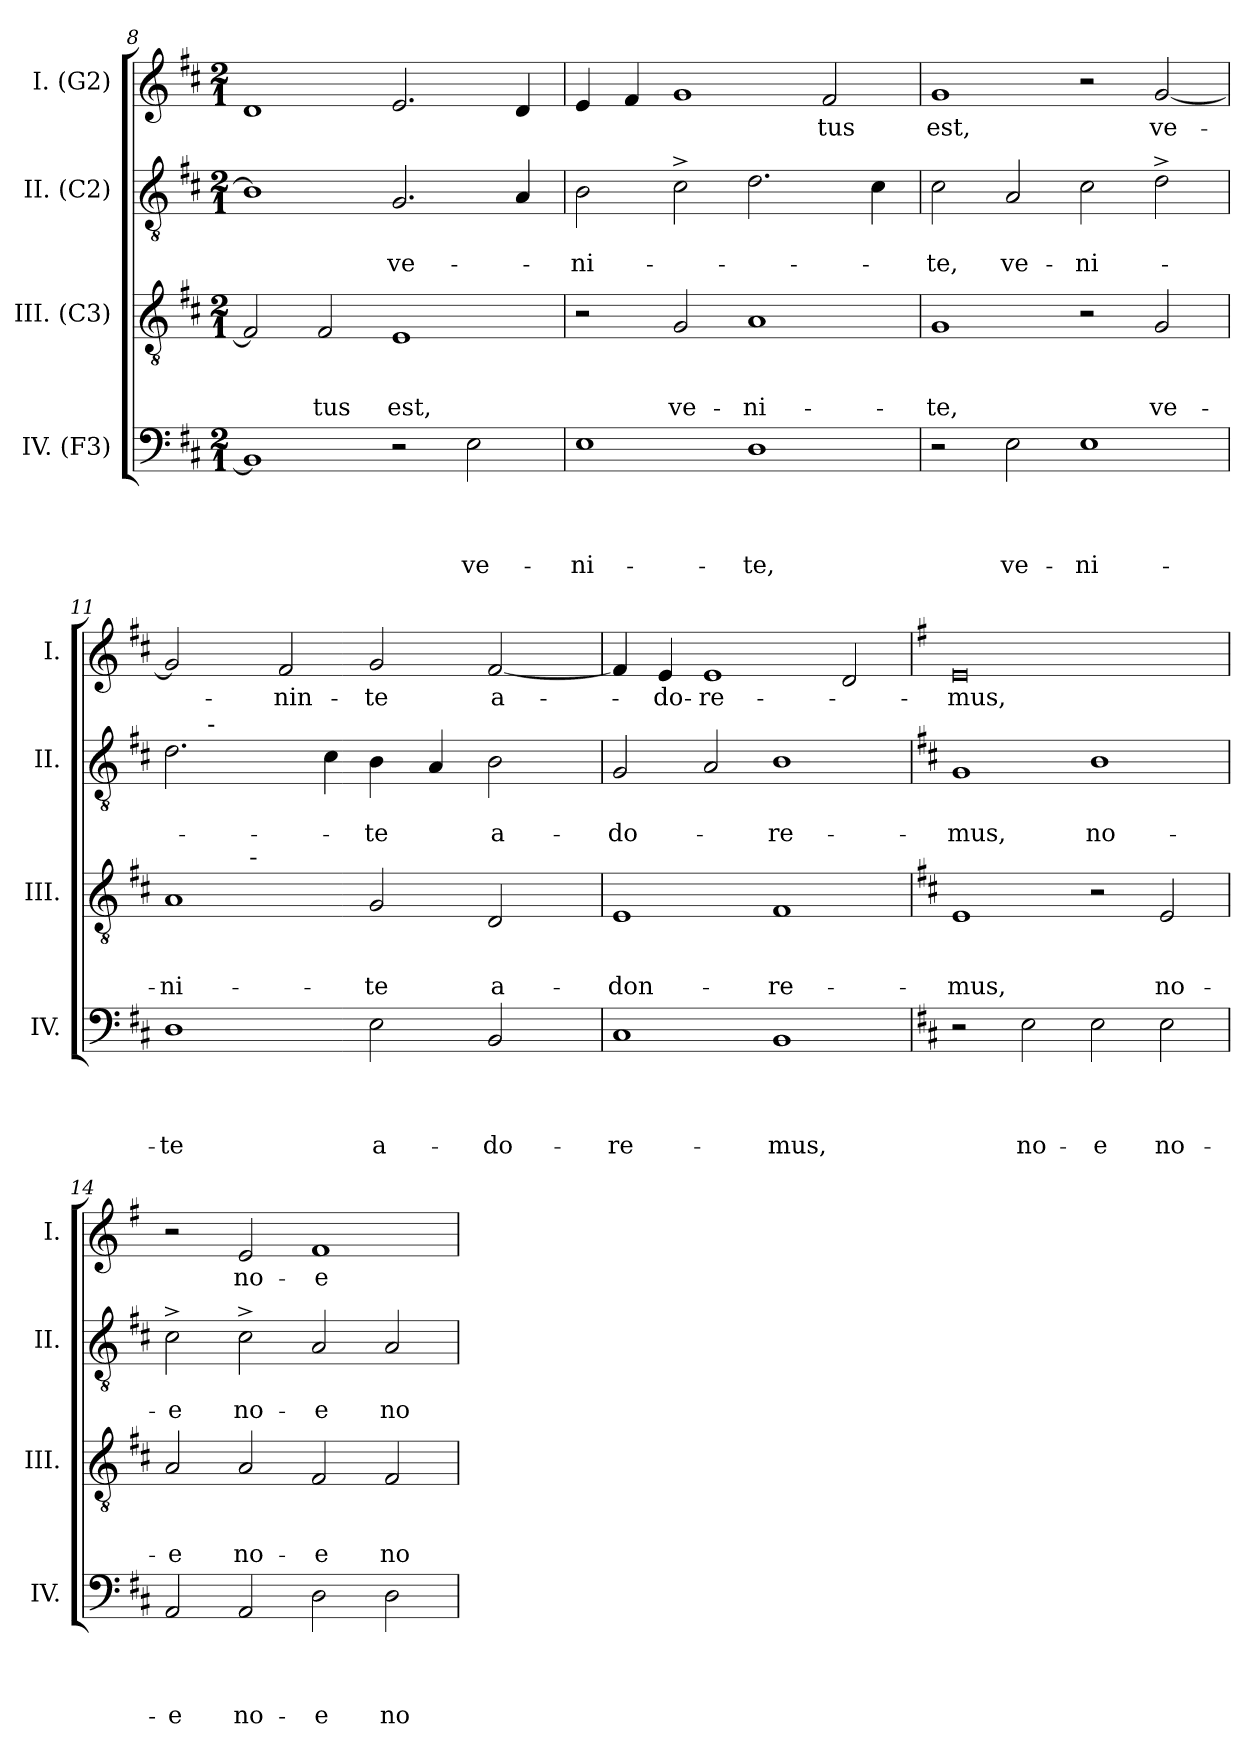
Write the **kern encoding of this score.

**kern	**text	**text	**text	**text	**kern	**text	**text	**text	**kern	**text	**text	**kern	**text
*part4	*part4	*part4	*part4	*part4	*part3	*part3	*part3	*part3	*part2	*part2	*part2	*part1	*part1
*staff4	*staff4	*staff4	*staff4	*staff4	*staff3	*staff3	*staff3	*staff3	*staff2	*staff2	*staff2	*staff1	*staff1
*I"IV. (F3)	*	*	*	*	*I"III. (C3)	*	*	*	*I"II. (C2)	*	*	*I"I. (G2)	*
*I'IV.	*	*	*	*	*I'III.	*	*	*	*I'II.	*	*	*I'I.	*
*clefF4	*	*	*	*	*clefGv2	*	*	*	*clefGv2	*	*	*clefG2	*
*k[f#c#]	*	*	*	*	*k[f#c#]	*	*	*	*k[f#c#]	*	*	*k[f#c#]	*
*D:	*	*	*	*	*D:	*	*	*	*D:	*	*	*D:	*
*M2/1	*	*	*	*	*M2/1	*	*	*	*M2/1	*	*	*M2/1	*
=8	=8	=8	=8	=8	=8	=8	=8	=8	=8	=8	=8	=8	=8
1BB]	.	.	.	.	2F#/]	.	.	.	1B]	.	.	1d	.
!	!	!	!	!	!	!	!	!LO:LY:b	!	!	!	!	!
.	.	.	.	.	2F#/	.	.	-tus	.	.	.	.	.
!	!	!	!	!	!	!	!	!LO:LY:b	!	!	!LO:LY:b	!	!
2r	.	.	.	.	1E	.	.	est,	2.G/	.	ve-	2.e/	.
!	!	!	!	!LO:LY:b	!	!	!	!	!	!	!	!	!
2E\	.	.	.	ve-	.	.	.	.	.	.	.	.	.
.	.	.	.	.	.	.	.	.	4A/	.	.	4d/	.
=9	=9	=9	=9	=9	=9	=9	=9	=9	=9	=9	=9	=9	=9
!	!	!	!	!LO:LY:b	!	!	!	!	!	!	!LO:LY:b	!	!
1E	.	.	.	-ni-	2r	.	.	.	2B\	.	-ni-	4e/	.
.	.	.	.	.	.	.	.	.	.	.	.	4f#/	.
!	!	!	!	!	!	!	!	!LO:LY:b	!	!	!	!	!
.	.	.	.	.	2G/	.	.	ve-	2c#^>\	.	.	1g	.
!	!	!	!	!LO:LY:b	!	!	!	!LO:LY:b	!	!	!	!	!
1D	.	.	.	-te,	1A	.	.	-ni-	2.d\	.	.	.	.
!	!	!	!	!	!	!	!	!	!	!	!	!	!LO:LY:b
.	.	.	.	.	.	.	.	.	.	.	.	2f#/	-tus
.	.	.	.	.	.	.	.	.	4c#\	.	.	.	.
=10	=10	=10	=10	=10	=10	=10	=10	=10	=10	=10	=10	=10	=10
!	!	!	!	!	!	!	!	!LO:LY:b	!	!	!LO:LY:b	!	!LO:LY:b
2r	.	.	.	.	1G	.	.	-te,	2c#\	.	-te,	1g	est,
!	!	!	!	!LO:LY:b	!	!	!	!	!	!	!LO:LY:b	!	!
2E\	.	.	.	ve-	.	.	.	.	2A/	.	ve-	.	.
!	!	!	!	!LO:LY:b	!	!	!	!	!	!	!LO:LY:b	!	!
1E	.	.	.	-ni-	2r	.	.	.	2c#\	.	-ni-	2r	.
!	!	!	!	!	!	!	!	!LO:LY:b	!	!	!	!	!LO:LY:b
.	.	.	.	.	2G/	.	.	ve-	2d^>\	.	.	[<2g/	ve-
!!LO:LB:g=z
=11	=11	=11	=11	=11	=11	=11	=11	=11	=11	=11	=11	=11	=11
!	!	!	!	!LO:LY:b	!	!	!	!LO:LY:b	!	!	!	!	!
*	*	*	*	*	*^	*	*	*	*^	*	*	*	*
1D	.	.	.	-te	1A	4.ryy	.	.	-ni-	2.d\	8ryy	.	.	2g/]	.
.	.	.	.	.	.	.	.	.	.	.	32ryy	.	.	.	.
!	!	!	!	!	!	!	!	!	!	!	!LO:TX:a:t=-	!	!	!	!
.	.	.	.	.	.	.	.	.	.	.	1ryy	.	.	.	.
!	!	!	!	!	!	!LO:TX:a:t=-	!	!	!	!	!	!	!	!	!
.	.	.	.	.	.	1ryy	.	.	.	.	.	.	.	.	.
!	!	!	!	!	!	!	!	!	!	!	!	!	!	!	!LO:LY:b
.	.	.	.	.	.	.	.	.	.	.	.	.	.	2f#/	-nin-
.	.	.	.	.	.	.	.	.	.	4c#\	.	.	.	.	.
!	!	!	!	!LO:LY:b	!	!	!	!	!LO:LY:b	!	!	!	!LO:LY:b	!	!LO:LY:b
2E\	.	.	.	a-	2G/	.	.	.	-te	4B\	.	.	-te	2g/	-te
.	.	.	.	.	.	.	.	.	.	.	2ryy	.	.	.	.
.	.	.	.	.	.	.	.	.	.	4A/	.	.	.	.	.
.	.	.	.	.	.	2ryy	.	.	.	.	.	.	.	.	.
!	!	!	!	!LO:LY:b	!	!	!	!	!LO:LY:b	!	!	!	!LO:LY:b	!	!LO:LY:b
2BB/	.	.	.	-do-	2D/	.	.	.	a-	2B\	.	.	a-	[<2f#/	a-
.	.	.	.	.	.	.	.	.	.	.	4ryy	.	.	.	.
.	.	.	.	.	.	8ryy	.	.	.	.	.	.	.	.	.
.	.	.	.	.	.	.	.	.	.	.	16.ryy	.	.	.	.
=12	=12	=12	=12	=12	=12	=12	=12	=12	=12	=12	=12	=12	=12	=12	=12
!	!	!	!	!LO:LY:b	!	!	!	!	!LO:LY:b:rj	!	!	!	!LO:LY:b	!	!
*	*	*	*	*	*v	*v	*	*	*	*	*	*	*	*	*
*	*	*	*	*	*	*	*	*	*v	*v	*	*	*	*
1C#	.	.	.	-re-	1E	.	.	-don-	2G/	.	-do-	4f#/]	.
!	!	!	!	!	!	!	!	!	!	!	!	!	!LO:LY:b
.	.	.	.	.	.	.	.	.	.	.	.	4e/	-do-
!	!	!	!	!	!	!	!	!	!	!	!	!	!LO:LY:b
.	.	.	.	.	.	.	.	.	2A/	.	.	1e	-re-
!	!	!	!	!LO:LY:b	!	!	!	!LO:LY:b	!	!	!LO:LY:b	!	!
1BB	.	.	.	-mus,	1F#	.	.	-re-	1B	.	-re-	.	.
.	.	.	.	.	.	.	.	.	.	.	.	2d/	.
=13	=13	=13	=13	=13	=13	=13	=13	=13	=13	=13	=13	=13	=13
*	*	*	*	*	*	*	*	*	*	*	*	*k[f#]	*
*	*	*	*	*	*	*	*	*	*	*	*	*G:	*
!	!	!	!	!	!	!	!	!LO:LY:b	!	!	!LO:LY:b	!	!LO:LY:b
2r	.	.	.	.	1E	.	.	-mus,	1G	.	-mus,	0e	-mus,
!	!	!	!	!LO:LY:b	!	!	!	!	!	!	!	!	!
2E\	.	.	.	no-	.	.	.	.	.	.	.	.	.
!	!	!	!	!LO:LY:b	!	!	!	!	!	!	!LO:LY:b	!	!
2E\	.	.	.	-e	2r	.	.	.	1B	.	no-	.	.
!	!	!	!	!LO:LY:b	!	!	!	!LO:LY:b	!	!	!	!	!
2E\	.	.	.	no-	2E/	.	.	no-	.	.	.	.	.
=14	=14	=14	=14	=14	=14	=14	=14	=14	=14	=14	=14	=14	=14
!	!	!	!	!LO:LY:b	!	!	!	!LO:LY:b	!	!	!LO:LY:b	!	!
2AA/	.	.	.	-e	2A/	.	.	-e	2c#^>\	.	-e	2r	.
!	!	!	!	!LO:LY:b	!	!	!	!LO:LY:b	!	!	!LO:LY:b	!	!LO:LY:b
2AA/	.	.	.	no-	2A/	.	.	no-	2c#^>\	.	no-	2e/	no-
!	!	!	!	!LO:LY:b	!	!	!	!LO:LY:b	!	!	!LO:LY:b	!	!LO:LY:b:rj
2D\	.	.	.	-e	2F#/	.	.	-e	2A/	.	-e	1f#	-e
!	!	!	!	!LO:LY:b	!	!	!	!LO:LY:b	!	!	!LO:LY:b	!	!
2D\	.	.	.	no-	2F#/	.	.	no-	2A/	.	no-	.	.
=	=	=	=	=	=	=	=	=	=	=	=	=	=
*-	*-	*-	*-	*-	*-	*-	*-	*-	*-	*-	*-	*-	*-
